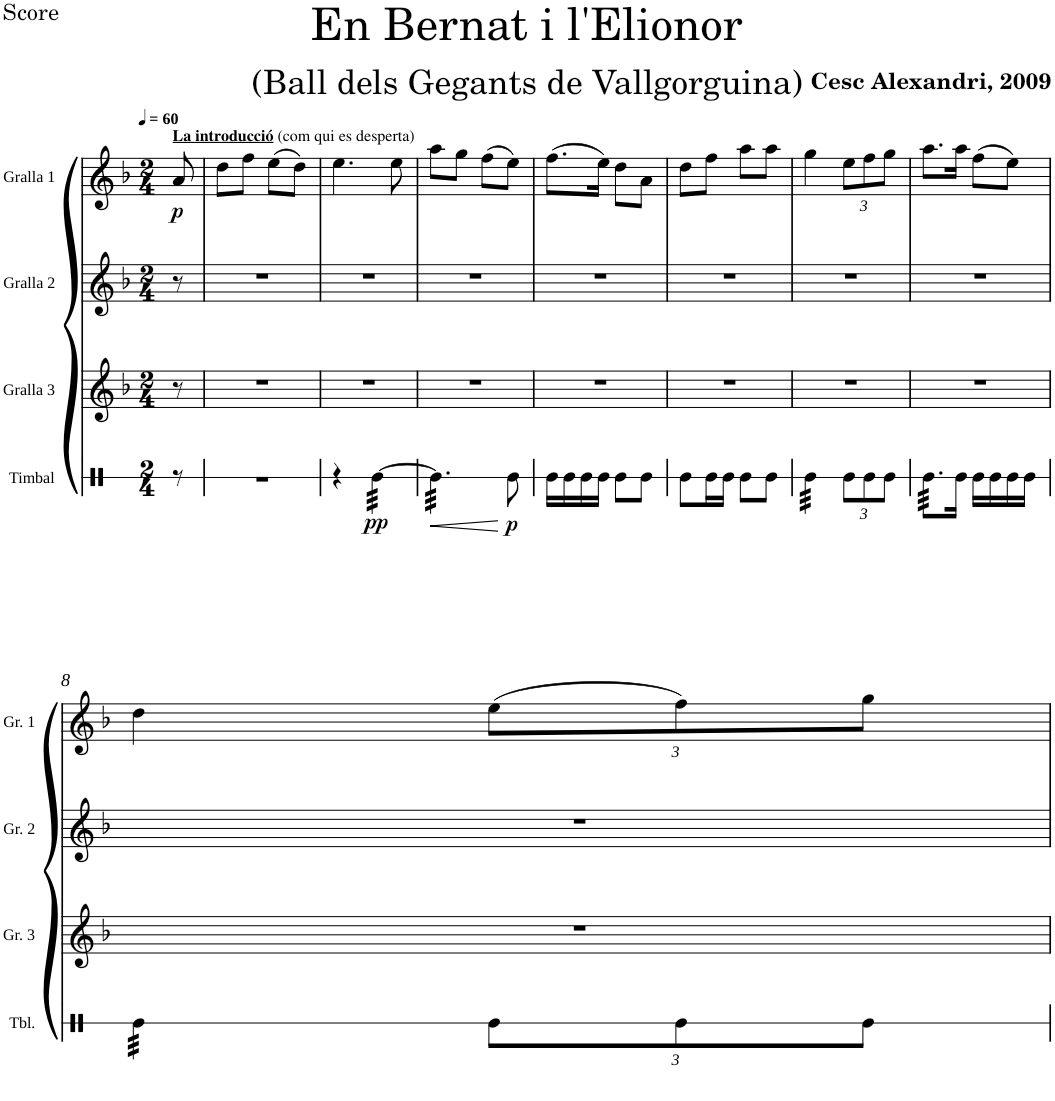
**kern	**dynam	**kern	**kern	**kern	**dynam
*part4	*part4	*part3	*part2	*part1	*part1
*staff4	*staff4	*staff3	*staff2	*staff1	*staff1
*I"Timbal	*	*I"Gralla 3	*I"Gralla 2	*I"Gralla 1	*
*I'Tbl.	*	*I'Gr. 3	*I'Gr. 2	*I'Gr. 1	*
*stria1	*	*	*	*	*
*clefX	*	*clefG2	*clefG2	*clefG2	*
*k[b-]	*	*k[b-]	*k[b-]	*k[b-]	*
*d:	*	*d:	*d:	*d:	*
*M2/4	*	*M2/4	*M2/4	*M2/4	*
*MM60	*	*MM60	*MM60	*MM60	*
=	=	=	=	=	=
!	!	!	!	!LO:TX:a:B:t=La introducció	!
!	!	!	!	!LO:TX:a:t=(com qui es desperta)	!
!	!	!	!	!	!LO:DY:b
8r	.	8r	8r	8a/	p
=1	=1	=1	=1	=1	=1
2r	.	2r	2r	8dd\L	.
.	.	.	.	8ff\J	.
.	.	.	.	(>8ee\L	.
.	.	.	.	8dd\J)	.
=2	=2	=2	=2	=2	=2
4r	.	2r	2r	4.ee\	.
!	!LO:DY:b	!	!	!	!
*tremolo	*	*	*	*	*
[32Re\LLL	pp	.	.	.	.
32Re\	.	.	.	.	.
32Re\	.	.	.	.	.
32Re\	.	.	.	.	.
32Re\	.	.	.	8ee\	.
32Re\	.	.	.	.	.
32Re\	.	.	.	.	.
32Re\JJJ	.	.	.	.	.
=3	=3	=3	=3	=3	=3
!	!LO:HP:b	!	!	!	!
32Re\]LLL	<	2r	2r	8aa\L	.
32Re\	.	.	.	.	.
32Re\	.	.	.	.	.
32Re\	.	.	.	.	.
32Re\	.	.	.	8gg\J	.
32Re\	.	.	.	.	.
32Re\	.	.	.	.	.
32Re\	.	.	.	.	.
32Re\	.	.	.	(>8ff\L	.
32Re\	.	.	.	.	.
32Re\	.	.	.	.	.
32Re\JJJ	.	.	.	.	.
*Xtremolo	*	*	*	*	*
!	!LO:DY:n=1:b	!	!	!	!
8Re\	[ p	.	.	8ee\J)	.
=4	=4	=4	=4	=4	=4
16Re\LL	.	2r	2r	(>8.ff\L	.
16Re\	.	.	.	.	.
16Re\	.	.	.	.	.
16Re\JJ	.	.	.	16ee\Jk)	.
8Re\L	.	.	.	8dd\L	.
8Re\J	.	.	.	8a\J	.
=5	=5	=5	=5	=5	=5
8Re\L	.	2r	2r	8dd\L	.
16Re\L	.	.	.	8ff\J	.
16Re\JJ	.	.	.	.	.
8Re\L	.	.	.	8aa\L	.
8Re\J	.	.	.	8aa\J	.
=6	=6	=6	=6	=6	=6
*tremolo	*	*	*	*	*
32Re\LLL	.	2r	2r	4gg\	.
32Re\	.	.	.	.	.
32Re\	.	.	.	.	.
32Re\	.	.	.	.	.
32Re\	.	.	.	.	.
32Re\	.	.	.	.	.
32Re\	.	.	.	.	.
32Re\JJJ	.	.	.	.	.
*Xtremolo	*	*	*	*	*
*Xbrackettup	*	*	*	*Xbrackettup	*
12Re\L	.	.	.	12ee\L	.
12Re\	.	.	.	12ff\	.
12Re\J	.	.	.	12gg\J	.
=7	=7	=7	=7	=7	=7
*tremolo	*	*	*	*	*
64Re\LLLL	.	2r	2r	8.aa\L	.
64Re\	.	.	.	.	.
64Re\	.	.	.	.	.
64Re\	.	.	.	.	.
64Re\	.	.	.	.	.
64Re\	.	.	.	.	.
64Re\	.	.	.	.	.
64Re\	.	.	.	.	.
64Re\	.	.	.	.	.
64Re\	.	.	.	.	.
64Re\	.	.	.	.	.
64Re\JJJJ	.	.	.	.	.
*Xtremolo	*	*	*	*	*
16Re\Jk	.	.	.	16aa\Jk	.
16Re\LL	.	.	.	(>8ff\L	.
16Re\	.	.	.	.	.
16Re\	.	.	.	8ee\J)	.
16Re\JJ	.	.	.	.	.
!!LO:LB:g=z
=8	=8	=8	=8	=8	=8
*tremolo	*	*	*	*	*
32Re\LLL	.	2r	2r	4dd\	.
32Re\	.	.	.	.	.
32Re\	.	.	.	.	.
32Re\	.	.	.	.	.
32Re\	.	.	.	.	.
32Re\	.	.	.	.	.
32Re\	.	.	.	.	.
32Re\JJJ	.	.	.	.	.
*Xtremolo	*	*	*	*	*
12Re\L	.	.	.	(>12ee\L	.
12Re\	.	.	.	12ff\)	.
12Re\J	.	.	.	12gg\J	.
=	=	=	=	=	=
*-	*-	*-	*-	*-	*-
